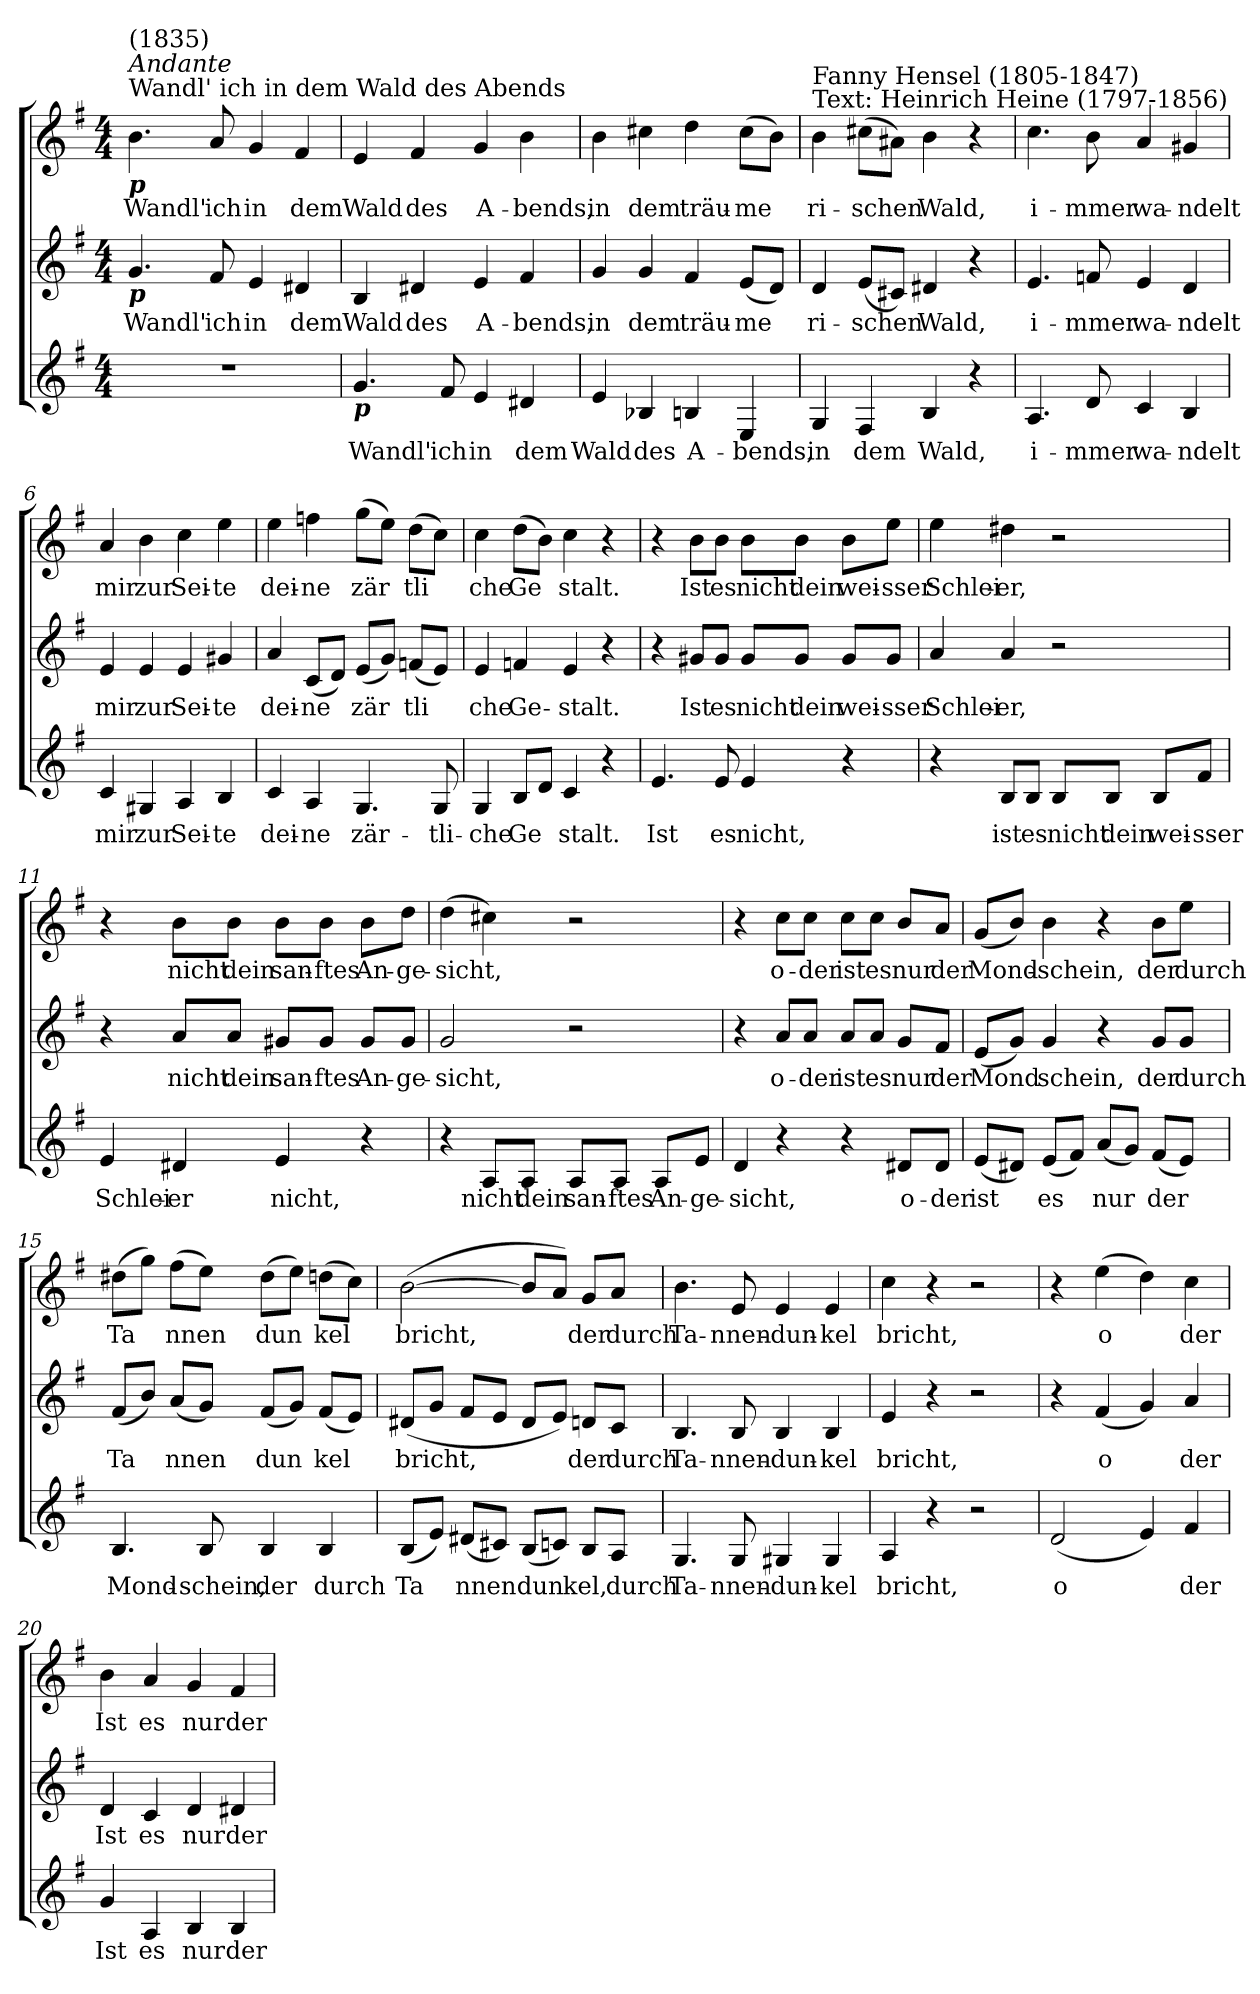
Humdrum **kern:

**kern	**text	**kern	**text	**kern	**text
*part3	*part3	*part2	*part2	*part1	*part1
*staff3	*staff3	*staff2	*staff2	*staff1	*staff1
*clefG2	*	*clefG2	*	*clefG2	*
*k[f#]	*	*k[f#]	*	*k[f#]	*
*G:	*	*G:	*	*G:	*
*M4/4	*	*M4/4	*	*M4/4	*
=1	=1	=1	=1	=1	=1
!	!	!	!	!LO:TX:a:t=Wandl' ich in dem Wald des Abends	!
!	!	!	!	!LO:TX:a:i:t=Andante	!
!	!	!	!	!LO:TX:b:Bi:t=p	!
!	!	!	!	!LO:TX:a:t=(1835)	!
!	!	!LO:TX:b:Bi:t=p	!	!	!
!	!	!	!LO:LY:b	!	!LO:LY:b
1r	.	4.g/	Wandl'	4.b\	Wandl'
!	!	!	!LO:LY:b	!	!LO:LY:b
.	.	8f#/	ich	8a/	ich
!	!	!	!LO:LY:b	!	!LO:LY:b
.	.	4e/	in	4g/	in
!	!	!	!LO:LY:b	!	!LO:LY:b
.	.	4d#X/	dem	4f#/	dem
=2	=2	=2	=2	=2	=2
!LO:TX:b:Bi:t=p	!	!	!	!	!
!	!LO:LY:b	!	!LO:LY:b	!	!LO:LY:b
4.g/	Wandl'	4B/	Wald	4e/	Wald
!	!	!	!LO:LY:b	!	!LO:LY:b
.	.	4d#X/	des	4f#/	des
!	!LO:LY:b	!	!	!	!
8f#/	ich	.	.	.	.
!	!LO:LY:b	!	!LO:LY:b	!	!LO:LY:b
4e/	in	4e/	A-	4g/	A-
!	!LO:LY:b	!	!LO:LY:b	!	!LO:LY:b
4d#X/	dem	4f#/	-bends,	4b\	-bends,
=3	=3	=3	=3	=3	=3
!	!LO:LY:b	!	!LO:LY:b	!	!LO:LY:b
4e/	Wald	4g/	in	4b\	in
!	!LO:LY:b	!	!LO:LY:b	!	!LO:LY:b
4B-X/	des	4g/	dem	4cc#X\	dem
!	!LO:LY:b	!	!LO:LY:b	!	!LO:LY:b
4Bn/	A-	4f#/	träu-	4dd\	träu-
!	!LO:LY:b	!	!LO:LY:b	!	!LO:LY:b
4E/	-bends,	(<8e/L	-me	(>8cc#\L	-me
.	.	8d/J)	.	8b\J)	.
=4	=4	=4	=4	=4	=4
!	!	!	!	!LO:TX:a:t=Fanny Hensel (1805-1847)\nText&colon; Heinrich Heine (1797-1856)	!
!	!LO:LY:b	!	!LO:LY:b	!	!LO:LY:b
4G/	in	4d/	ri-	4b\	ri-
!	!LO:LY:b	!	!LO:LY:b	!	!LO:LY:b
4F#/	dem	(<8e/L	-schen	(>8cc#X\L	-schen
.	.	8c#X/J)	.	8a#X\J)	.
!	!LO:LY:b	!	!LO:LY:b	!	!LO:LY:b
4B/	Wald,	4d#X/	Wald,	4b\	Wald,
4r	.	4r	.	4r	.
=5	=5	=5	=5	=5	=5
!	!LO:LY:b	!	!LO:LY:b	!	!LO:LY:b
4.A/	i-	4.e/	i-	4.cc\	i-
!	!LO:LY:b	!	!LO:LY:b	!	!LO:LY:b
8d/	-mmer	8fn/	-mmer	8b\	-mmer
!	!LO:LY:b	!	!LO:LY:b	!	!LO:LY:b
4c/	wa-	4e/	wa-	4a/	wa-
!	!LO:LY:b	!	!LO:LY:b	!	!LO:LY:b
4B/	-ndelt	4d/	-ndelt	4g#X/	-ndelt
!!LO:LB:g=z
=6	=6	=6	=6	=6	=6
!	!LO:LY:b	!	!LO:LY:b	!	!LO:LY:b
4c/	mir	4e/	mir	4a/	mir
!	!LO:LY:b	!	!LO:LY:b	!	!LO:LY:b
4G#X/	zur	4e/	zur	4b\	zur
!	!LO:LY:b	!	!LO:LY:b	!	!LO:LY:b
4A/	Sei-	4e/	Sei-	4cc\	Sei-
!	!LO:LY:b	!	!LO:LY:b	!	!LO:LY:b
4B/	-te	4g#X/	-te	4ee\	-te
=7	=7	=7	=7	=7	=7
!	!LO:LY:b	!	!LO:LY:b	!	!LO:LY:b
4c/	dei-	4a/	dei-	4ee\	dei-
!	!LO:LY:b	!	!LO:LY:b	!	!LO:LY:b
4A/	-ne	(<8c/L	-ne	4ffn\	-ne
.	.	8d/J)	.	.	.
!	!LO:LY:b	!	!LO:LY:b	!	!LO:LY:b
4.G/	zär-	(<8e/L	zär	(>8gg\L	zär
.	.	8g/J)	.	8ee\J)	.
!	!	!	!LO:LY:b	!	!LO:LY:b
.	.	(<8fn/L	tli	(>8dd\L	tli
!	!LO:LY:b	!	!	!	!
8G/	-tli-	8e/J)	.	8cc\J)	.
=8	=8	=8	=8	=8	=8
!	!LO:LY:b	!	!LO:LY:b	!	!LO:LY:b
4G/	-che	4e/	che	4cc\	che
!	!LO:LY:b	!	!LO:LY:b	!	!LO:LY:b
8B/L	Ge	4fn/	Ge-	(>8dd\L	Ge
8d/J	.	.	.	8b\J)	.
!	!LO:LY:b	!	!LO:LY:b	!	!LO:LY:b
4c/	stalt.	4e/	-stalt.	4cc\	stalt.
4r	.	4r	.	4r	.
=9	=9	=9	=9	=9	=9
!	!LO:LY:b	!	!	!	!
4.e/	Ist	4r	.	4r	.
!	!	!	!LO:LY:b	!	!LO:LY:b
.	.	8g#X/L	Ist	8b\L	Ist
!	!LO:LY:b	!	!LO:LY:b	!	!LO:LY:b
8e/	es	8g#/J	es	8b\J	es
!	!LO:LY:b	!	!LO:LY:b	!	!LO:LY:b
4e/	nicht,	8g#/L	nicht	8b\L	nicht
!	!	!	!LO:LY:b	!	!LO:LY:b
.	.	8g#/J	dein	8b\J	dein
!	!	!	!LO:LY:b	!	!LO:LY:b
4r	.	8g#/L	wei-	8b\L	wei-
!	!	!	!LO:LY:b	!	!LO:LY:b
.	.	8g#/J	-sser	8ee\J	-sser
!!LO:LB:g=z
=10	=10	=10	=10	=10	=10
!	!	!	!LO:LY:b	!	!LO:LY:b
4r	.	4a/	Schlei-	4ee\	Schlei-
!	!LO:LY:b	!	!LO:LY:b	!	!LO:LY:b
8B/L	ist	4a/	-er,	4dd#X\	-er,
!	!LO:LY:b	!	!	!	!
8B/J	es	.	.	.	.
!	!LO:LY:b	!	!	!	!
8B/L	nicht	2r	.	2r	.
!	!LO:LY:b	!	!	!	!
8B/J	dein	.	.	.	.
!	!LO:LY:b	!	!	!	!
8B/L	wei-	.	.	.	.
!	!LO:LY:b	!	!	!	!
8f#/J	-sser	.	.	.	.
=11	=11	=11	=11	=11	=11
!	!LO:LY:b	!	!	!	!
4e/	Schlei-	4r	.	4r	.
!	!LO:LY:b	!	!LO:LY:b	!	!LO:LY:b
4d#X/	-er	8a/L	nicht	8b\L	nicht
!	!	!	!LO:LY:b	!	!LO:LY:b
.	.	8a/J	dein	8b\J	dein
!	!LO:LY:b	!	!LO:LY:b	!	!LO:LY:b
4e/	nicht,	8g#X/L	san-	8b\L	san-
!	!	!	!LO:LY:b	!	!LO:LY:b
.	.	8g#/J	-ftes	8b\J	-ftes
!	!	!	!LO:LY:b	!	!LO:LY:b
4r	.	8g#/L	An-	8b\L	An-
!	!	!	!LO:LY:b	!	!LO:LY:b
.	.	8g#/J	-ge-	8dd\J	-ge-
=12	=12	=12	=12	=12	=12
!	!	!	!LO:LY:b	!	!LO:LY:b
4r	.	2g/	-sicht,	(>4dd\	-sicht,
!	!LO:LY:b	!	!	!	!
8A/L	nicht	.	.	4cc#X\)	.
!	!LO:LY:b	!	!	!	!
8A/J	dein	.	.	.	.
!	!LO:LY:b	!	!	!	!
8A/L	san-	2r	.	2r	.
!	!LO:LY:b	!	!	!	!
8A/J	-ftes	.	.	.	.
!	!LO:LY:b	!	!	!	!
8A/L	An-	.	.	.	.
!	!LO:LY:b	!	!	!	!
8e/J	-ge-	.	.	.	.
!!LO:PB:g=z
=13	=13	=13	=13	=13	=13
!	!LO:LY:b	!	!	!	!
4d/	-sicht,	4r	.	4r	.
!	!	!	!LO:LY:b	!	!LO:LY:b
4r	.	8a/L	o-	8cc\L	o-
!	!	!	!LO:LY:b	!	!LO:LY:b
.	.	8a/J	-der	8cc\J	-der
!	!	!	!LO:LY:b	!	!LO:LY:b
4r	.	8a/L	ist	8cc\L	ist
!	!	!	!LO:LY:b	!	!LO:LY:b
.	.	8a/J	es	8cc\J	es
!	!LO:LY:b	!	!LO:LY:b	!	!LO:LY:b
8d#X/L	o-	8g/L	nur	8b/L	nur
!	!LO:LY:b	!	!LO:LY:b	!	!LO:LY:b
8d#/J	-der	8f#/J	der	8a/J	der
=14	=14	=14	=14	=14	=14
!	!LO:LY:b	!	!LO:LY:b	!	!LO:LY:b
(<8e/L	ist	(<8e/L	Mond	(<8g/L	Mond-
8d#X/J)	.	8g/J)	.	8b/J)	.
!	!LO:LY:b	!	!LO:LY:b	!	!LO:LY:b
(<8e/L	es	4g/	schein,	4b\	-schein,
8f#/J)	.	.	.	.	.
!	!LO:LY:b	!	!	!	!
(<8a/L	nur	4r	.	4r	.
8g/J)	.	.	.	.	.
!	!LO:LY:b	!	!LO:LY:b	!	!LO:LY:b
(<8f#/L	der	8g/L	der	8b\L	der
!	!	!	!LO:LY:b	!	!LO:LY:b
8e/J)	.	8g/J	durch	8ee\J	durch
=15	=15	=15	=15	=15	=15
!	!LO:LY:b	!	!LO:LY:b	!	!LO:LY:b
4.B/	Mond-	(<8f#/L	Ta	(>8dd#X\L	Ta
.	.	8b/J)	.	8gg\J)	.
!	!	!	!LO:LY:b	!	!LO:LY:b
.	.	(<8a/L	nnen	(>8ff#\L	nnen
!	!LO:LY:b	!	!	!	!
8B/	-schein,	8g/J)	.	8ee\J)	.
!	!LO:LY:b	!	!LO:LY:b	!	!LO:LY:b
4B/	der	(<8f#/L	dun	(>8dd#\L	dun
.	.	8g/J)	.	8ee\J)	.
!	!LO:LY:b	!	!LO:LY:b	!	!LO:LY:b
4B/	durch	(<8f#/L	kel	(>8ddn\L	kel
.	.	8e/J)	.	8cc\J)	.
!!LO:LB:g=z
=16	=16	=16	=16	=16	=16
!	!LO:LY:b	!	!LO:LY:b	!	!LO:LY:b
(<8B/L	Ta	(<8d#X/L	bricht,	(<[2b\	bricht,
8e/J)	.	8g/J	.	.	.
!	!LO:LY:b	!	!	!	!
(<8d#X/L	nnen	8f#/L	.	.	.
8c#X/J)	.	8e/J	.	.	.
!	!LO:LY:b	!	!	!	!
(<8B/L	dun	8d#/L	.	8b/L]	.
8cn/J)	.	8e/J)	.	8a/J)	.
!	!LO:LY:b	!	!LO:LY:b	!	!LO:LY:b
8B/L	kel,	8dn/L	der	8g/L	der
!	!LO:LY:b	!	!LO:LY:b	!	!LO:LY:b
8A/J	durch	8c/J	durch	8a/J	durch
=17	=17	=17	=17	=17	=17
!	!LO:LY:b	!	!LO:LY:b	!	!LO:LY:b
4.G/	Ta-	4.B/	Ta-	4.b\	Ta-
!	!LO:LY:b	!	!LO:LY:b	!	!LO:LY:b
8G/	-nnen-	8B/	-nnen-	8e/	-nnen-
!	!LO:LY:b	!	!LO:LY:b	!	!LO:LY:b
4G#X/	-dun-	4B/	-dun-	4e/	-dun-
!	!LO:LY:b	!	!LO:LY:b	!	!LO:LY:b
4G#/	-kel	4B/	-kel	4e/	-kel
=18	=18	=18	=18	=18	=18
!	!LO:LY:b	!	!LO:LY:b	!	!LO:LY:b
4A/	bricht,	4e/	bricht,	4cc\	bricht,
4r	.	4r	.	4r	.
2r	.	2r	.	2r	.
=19	=19	=19	=19	=19	=19
!	!LO:LY:b	!	!	!	!
(<2d/	o	4r	.	4r	.
!	!	!	!LO:LY:b	!	!LO:LY:b
.	.	(<4f#/	o	(>4ee\	o
4e/)	.	4g/)	.	4dd\)	.
!	!LO:LY:b	!	!LO:LY:b	!	!LO:LY:b
4f#/	der	4a/	der	4cc\	der
=20	=20	=20	=20	=20	=20
!	!LO:LY:b	!	!LO:LY:b	!	!LO:LY:b
4g/	Ist	4d/	Ist	4b\	Ist
!	!LO:LY:b	!	!LO:LY:b	!	!LO:LY:b
4A/	es	4c/	es	4a/	es
!	!LO:LY:b	!	!LO:LY:b	!	!LO:LY:b
4B/	nur	4d/	nur	4g/	nur
!	!LO:LY:b	!	!LO:LY:b	!	!LO:LY:b
4B/	der	4d#X/	der	4f#/	der
=	=	=	=	=	=
*-	*-	*-	*-	*-	*-
